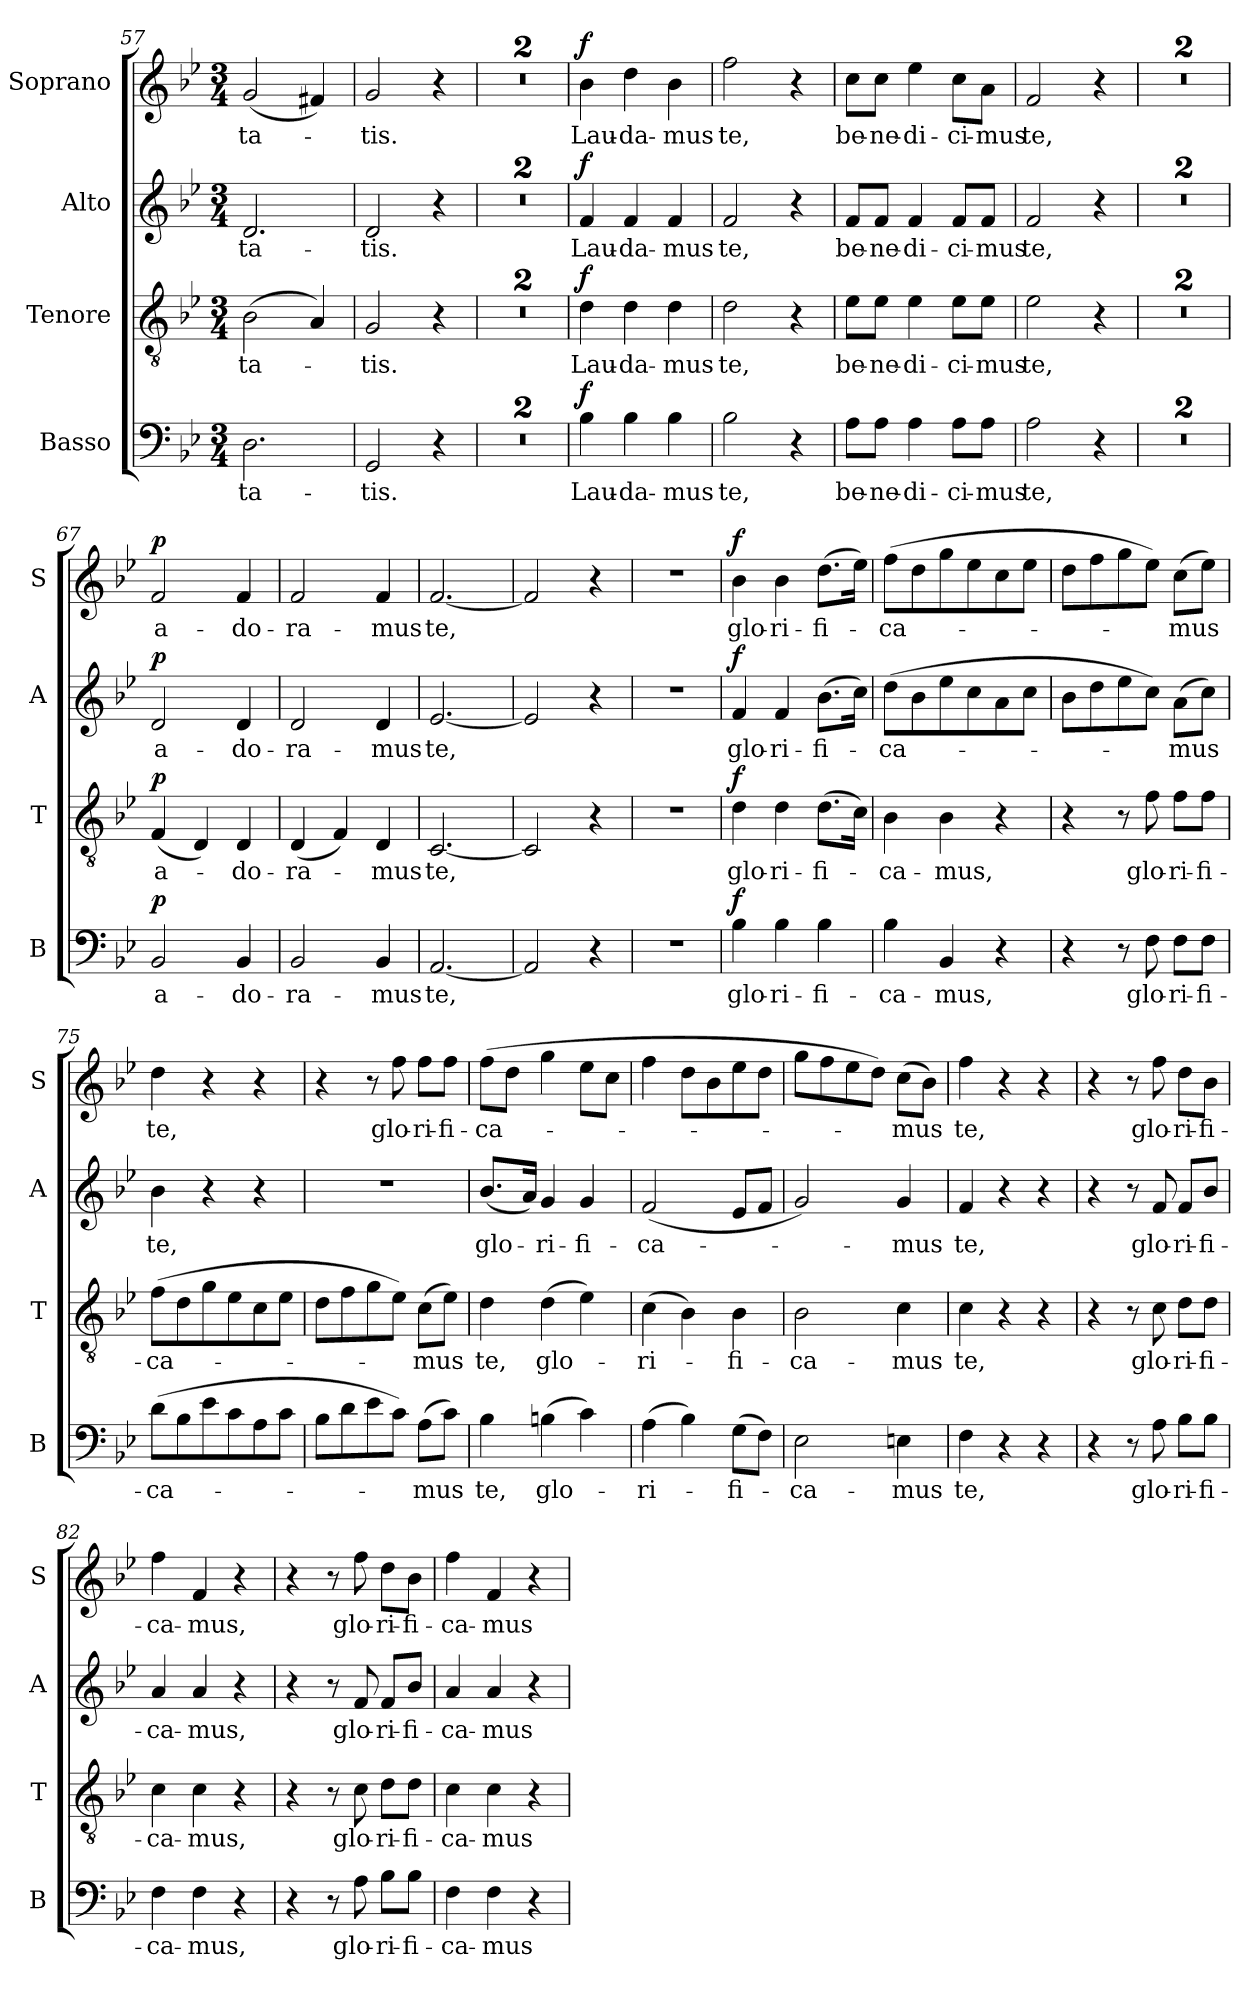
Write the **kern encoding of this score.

**kern	**text	**dynam	**kern	**text	**dynam	**kern	**text	**dynam	**kern	**text	**dynam
*part4	*part4	*part4	*part3	*part3	*part3	*part2	*part2	*part2	*part1	*part1	*part1
*staff4	*staff4	*staff4	*staff3	*staff3	*staff3	*staff2	*staff2	*staff2	*staff1	*staff1	*staff1
*I"Basso	*	*	*I"Tenore	*	*	*I"Alto	*	*	*I"Soprano	*	*
*I'B	*	*	*I'T	*	*	*I'A	*	*	*I'S	*	*
*clefF4	*	*	*clefGv2	*	*	*clefG2	*	*	*clefG2	*	*
*k[b-e-]	*	*	*k[b-e-]	*	*	*k[b-e-]	*	*	*k[b-e-]	*	*
*B-:	*	*	*B-:	*	*	*B-:	*	*	*B-:	*	*
*M3/4	*	*	*M3/4	*	*	*M3/4	*	*	*M3/4	*	*
=57	=57	=57	=57	=57	=57	=57	=57	=57	=57	=57	=57
2.D\	-ta-	.	(>2B-\	-ta-	.	2.d/	-ta-	.	(<2g/	-ta-	.
.	.	.	4A/)	.	.	.	.	.	4f#X/)	.	.
=58	=58	=58	=58	=58	=58	=58	=58	=58	=58	=58	=58
2GG/	-tis.	.	2G/	-tis.	.	2d/	-tis.	.	2g/	-tis.	.
4r	.	.	4r	.	.	4r	.	.	4r	.	.
!!LO:LB:g=z
=59	=59	=59	=59	=59	=59	=59	=59	=59	=59	=59	=59
2.r	.	.	2.r	.	.	2.r	.	.	2.r	.	.
=60	=60	=60	=60	=60	=60	=60	=60	=60	=60	=60	=60
2.r	.	.	2.r	.	.	2.r	.	.	2.r	.	.
=61	=61	=61	=61	=61	=61	=61	=61	=61	=61	=61	=61
!	!	!LO:DY:a	!	!	!LO:DY:a	!	!	!LO:DY:a	!	!	!LO:DY:a
4B-\	Lau-	f	4d\	Lau-	f	4f/	Lau-	f	4b-\	Lau-	f
4B-\	-da-	.	4d\	-da-	.	4f/	-da-	.	4dd\	-da-	.
4B-\	-mus	.	4d\	-mus	.	4f/	-mus	.	4b-\	-mus	.
=62	=62	=62	=62	=62	=62	=62	=62	=62	=62	=62	=62
2B-\	te,	.	2d\	te,	.	2f/	te,	.	2ff\	te,	.
4r	.	.	4r	.	.	4r	.	.	4r	.	.
=63	=63	=63	=63	=63	=63	=63	=63	=63	=63	=63	=63
8A\L	be-	.	8e-\L	be-	.	8f/L	be-	.	8cc\L	be-	.
8A\J	-ne-	.	8e-\J	-ne-	.	8f/J	-ne-	.	8cc\J	-ne-	.
4A\	-di-	.	4e-\	-di-	.	4f/	-di-	.	4ee-\	-di-	.
8A\L	-ci-	.	8e-\L	-ci-	.	8f/L	-ci-	.	8cc\L	-ci-	.
8A\J	-mus	.	8e-\J	-mus	.	8f/J	-mus	.	8a\J	-mus	.
=64	=64	=64	=64	=64	=64	=64	=64	=64	=64	=64	=64
2A\	te,	.	2e-\	te,	.	2f/	te,	.	2f/	te,	.
4r	.	.	4r	.	.	4r	.	.	4r	.	.
=65	=65	=65	=65	=65	=65	=65	=65	=65	=65	=65	=65
2.r	.	.	2.r	.	.	2.r	.	.	2.r	.	.
=66	=66	=66	=66	=66	=66	=66	=66	=66	=66	=66	=66
2.r	.	.	2.r	.	.	2.r	.	.	2.r	.	.
=67	=67	=67	=67	=67	=67	=67	=67	=67	=67	=67	=67
!	!	!LO:DY:a	!	!	!LO:DY:a	!	!	!LO:DY:a	!	!	!LO:DY:a
2BB-/	a-	p	(<4F/	a-	p	2d/	a-	p	2f/	a-	p
.	.	.	4D/)	.	.	.	.	.	.	.	.
4BB-/	-do-	.	4D/	-do-	.	4d/	-do-	.	4f/	-do-	.
!!LO:PB:g=z
=68	=68	=68	=68	=68	=68	=68	=68	=68	=68	=68	=68
2BB-/	-ra-	.	(<4D/	-ra-	.	2d/	-ra-	.	2f/	-ra-	.
.	.	.	4F/)	.	.	.	.	.	.	.	.
4BB-/	-mus	.	4D/	-mus	.	4d/	-mus	.	4f/	-mus	.
=69	=69	=69	=69	=69	=69	=69	=69	=69	=69	=69	=69
[2.AA/	te,	.	[2.C/	te,	.	[2.e-/	te,	.	[2.f/	te,	.
=70	=70	=70	=70	=70	=70	=70	=70	=70	=70	=70	=70
2AA/]	.	.	2C/]	.	.	2e-/]	.	.	2f/]	.	.
4r	.	.	4r	.	.	4r	.	.	4r	.	.
=71	=71	=71	=71	=71	=71	=71	=71	=71	=71	=71	=71
2.r	.	.	2.r	.	.	2.r	.	.	2.r	.	.
=72	=72	=72	=72	=72	=72	=72	=72	=72	=72	=72	=72
!	!	!LO:DY:a	!	!	!LO:DY:a	!	!	!LO:DY:a	!	!	!LO:DY:a
4B-\	glo-	f	4d\	glo-	f	4f/	glo-	f	4b-\	glo-	f
4B-\	-ri-	.	4d\	-ri-	.	4f/	-ri-	.	4b-\	-ri-	.
4B-\	-fi-	.	(>8.d\L	-fi-	.	(>8.b-\L	-fi-	.	(>8.dd\L	-fi-	.
.	.	.	16c\Jk)	.	.	16cc\Jk)	.	.	16ee-\Jk)	.	.
=73	=73	=73	=73	=73	=73	=73	=73	=73	=73	=73	=73
4B-\	-ca-	.	4B-\	-ca-	.	(>8dd\L	-ca-	.	(>8ff\L	-ca-	.
.	.	.	.	.	.	8b-\	.	.	8dd\	.	.
4BB-/	-mus,	.	4B-\	-mus,	.	8ee-\	.	.	8gg\	.	.
.	.	.	.	.	.	8cc\	.	.	8ee-\	.	.
4r	.	.	4r	.	.	8a\	.	.	8cc\	.	.
.	.	.	.	.	.	8cc\J	.	.	8ee-\J	.	.
=74	=74	=74	=74	=74	=74	=74	=74	=74	=74	=74	=74
4r	.	.	4r	.	.	8b-\L	.	.	8dd\L	.	.
.	.	.	.	.	.	8dd\	.	.	8ff\	.	.
8r	.	.	8r	.	.	8ee-\	.	.	8gg\	.	.
8F\	glo-	.	8f\	glo-	.	8cc\J)	.	.	8ee-\J)	.	.
8F\L	-ri-	.	8f\L	-ri-	.	(>8a\L	-mus	.	(>8cc\L	-mus	.
8F\J	-fi-	.	8f\J	-fi-	.	8cc\J)	.	.	8ee-\J)	.	.
!!LO:LB:g=z
=75	=75	=75	=75	=75	=75	=75	=75	=75	=75	=75	=75
(>8d\L	-ca-	.	(>8f\L	-ca-	.	4b-\	te,	.	4dd\	te,	.
8B-\	.	.	8d\	.	.	.	.	.	.	.	.
8e-\	.	.	8g\	.	.	4r	.	.	4r	.	.
8c\	.	.	8e-\	.	.	.	.	.	.	.	.
8A\	.	.	8c\	.	.	4r	.	.	4r	.	.
8c\J	.	.	8e-\J	.	.	.	.	.	.	.	.
=76	=76	=76	=76	=76	=76	=76	=76	=76	=76	=76	=76
8B-\L	.	.	8d\L	.	.	2.r	.	.	4r	.	.
8d\	.	.	8f\	.	.	.	.	.	.	.	.
8e-\	.	.	8g\	.	.	.	.	.	8r	.	.
8c\J)	.	.	8e-\J)	.	.	.	.	.	8ff\	glo-	.
(>8A\L	-mus	.	(>8c\L	-mus	.	.	.	.	8ff\L	-ri-	.
8c\J)	.	.	8e-\J)	.	.	.	.	.	8ff\J	-fi-	.
=77	=77	=77	=77	=77	=77	=77	=77	=77	=77	=77	=77
4B-\	te,	.	4d\	te,	.	(<8.b-/L	glo-	.	(>8ff\L	-ca-	.
.	.	.	.	.	.	.	.	.	8dd\J	.	.
.	.	.	.	.	.	16a/Jk)	.	.	.	.	.
(>4Bn\	glo-	.	(>4d\	glo-	.	4g/	-ri-	.	4gg\	.	.
4c\)	.	.	4e-\)	.	.	4g/	-fi-	.	8ee-\L	.	.
.	.	.	.	.	.	.	.	.	8cc\J	.	.
=78	=78	=78	=78	=78	=78	=78	=78	=78	=78	=78	=78
(>4A\	-ri-	.	(>4c\	-ri-	.	(<2f/	-ca-	.	4ff\	.	.
4B-\)	.	.	4B-\)	.	.	.	.	.	8dd\L	.	.
.	.	.	.	.	.	.	.	.	8b-\	.	.
(>8G\L	-fi-	.	4B-\	-fi-	.	8e-/L	.	.	8ee-\	.	.
8F\J)	.	.	.	.	.	8f/J	.	.	8dd\J	.	.
=79	=79	=79	=79	=79	=79	=79	=79	=79	=79	=79	=79
2E-\	-ca-	.	2B-\	-ca-	.	2g/)	.	.	8gg\L	.	.
.	.	.	.	.	.	.	.	.	8ff\	.	.
.	.	.	.	.	.	.	.	.	8ee-\	.	.
.	.	.	.	.	.	.	.	.	8dd\J)	.	.
4En\	-mus	.	4c\	-mus	.	4g/	-mus	.	(>8cc\L	-mus	.
.	.	.	.	.	.	.	.	.	8b-\J)	.	.
=80	=80	=80	=80	=80	=80	=80	=80	=80	=80	=80	=80
4F\	te,	.	4c\	te,	.	4f/	te,	.	4ff\	te,	.
4r	.	.	4r	.	.	4r	.	.	4r	.	.
4r	.	.	4r	.	.	4r	.	.	4r	.	.
=81	=81	=81	=81	=81	=81	=81	=81	=81	=81	=81	=81
4r	.	.	4r	.	.	4r	.	.	4r	.	.
8r	.	.	8r	.	.	8r	.	.	8r	.	.
8A\	glo-	.	8c\	glo-	.	8f/	glo-	.	8ff\	glo-	.
8B-\L	-ri-	.	8d\L	-ri-	.	8f/L	-ri-	.	8dd\L	-ri-	.
8B-\J	-fi-	.	8d\J	-fi-	.	8b-/J	-fi-	.	8b-\J	-fi-	.
!!LO:LB:g=z
=82	=82	=82	=82	=82	=82	=82	=82	=82	=82	=82	=82
4F\	-ca-	.	4c\	-ca-	.	4a/	-ca-	.	4ff\	-ca-	.
4F\	-mus,	.	4c\	-mus,	.	4a/	-mus,	.	4f/	-mus,	.
4r	.	.	4r	.	.	4r	.	.	4r	.	.
=83	=83	=83	=83	=83	=83	=83	=83	=83	=83	=83	=83
4r	.	.	4r	.	.	4r	.	.	4r	.	.
8r	.	.	8r	.	.	8r	.	.	8r	.	.
8A\	glo-	.	8c\	glo-	.	8f/	glo-	.	8ff\	glo-	.
8B-\L	-ri-	.	8d\L	-ri-	.	8f/L	-ri-	.	8dd\L	-ri-	.
8B-\J	-fi-	.	8d\J	-fi-	.	8b-/J	-fi-	.	8b-\J	-fi-	.
=84	=84	=84	=84	=84	=84	=84	=84	=84	=84	=84	=84
4F\	-ca-	.	4c\	-ca-	.	4a/	-ca-	.	4ff\	-ca-	.
4F\	-mus	.	4c\	-mus	.	4a/	-mus	.	4f/	-mus	.
4r	.	.	4r	.	.	4r	.	.	4r	.	.
=	=	=	=	=	=	=	=	=	=	=	=
*-	*-	*-	*-	*-	*-	*-	*-	*-	*-	*-	*-
